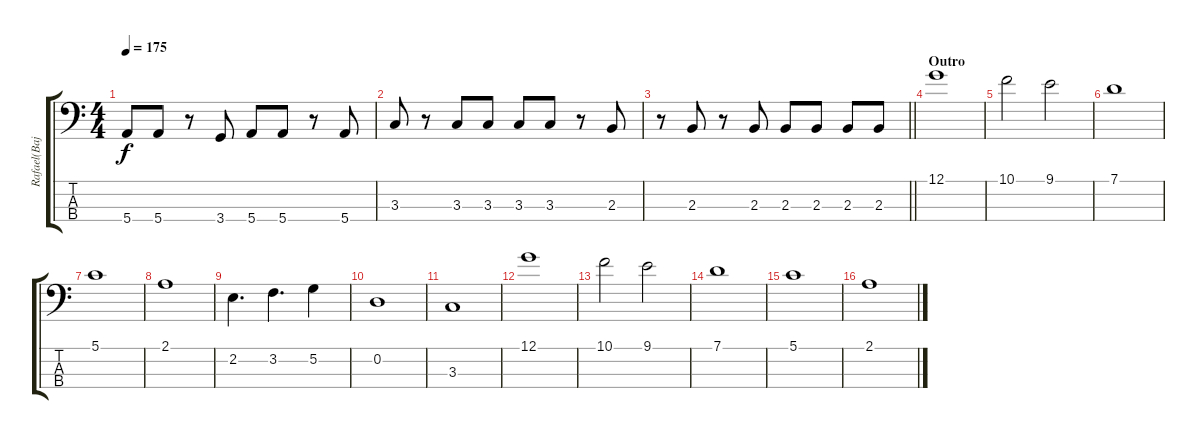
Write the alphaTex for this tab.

\track ("Rafael(Bajo)" "Rafael(Baj") {instrument electricbassfinger}
\staff {score tabs}
\tuning (G2 D2 A1 E1) {hide}
\ts (4 4)
\tempo 175
\clef f4
\ks c
5.4.8{dy f} 5.4.8 r.8 3.4.8 5.4.8 5.4.8 r.8 5.4.8 |
3.3.8 r.8 3.3.8 3.3.8 3.3.8 3.3.8 r.8 2.3.8 |
\barLineRight lightlight
r.8 2.3.8 r.8 2.3.8 2.3.8 2.3.8 2.3.8 2.3.8 |
\section ("" "Outro")
12.1.1 |
10.1.2 9.1.2 |
7.1.1 |
5.1.1 |
2.1.1 |
2.2.4{d} 3.2.4{d} 5.2.4 |
0.2.1 |
3.3.1 |
12.1.1 |
10.1.2 9.1.2 |
7.1.1 |
5.1.1 |
2.1.1
